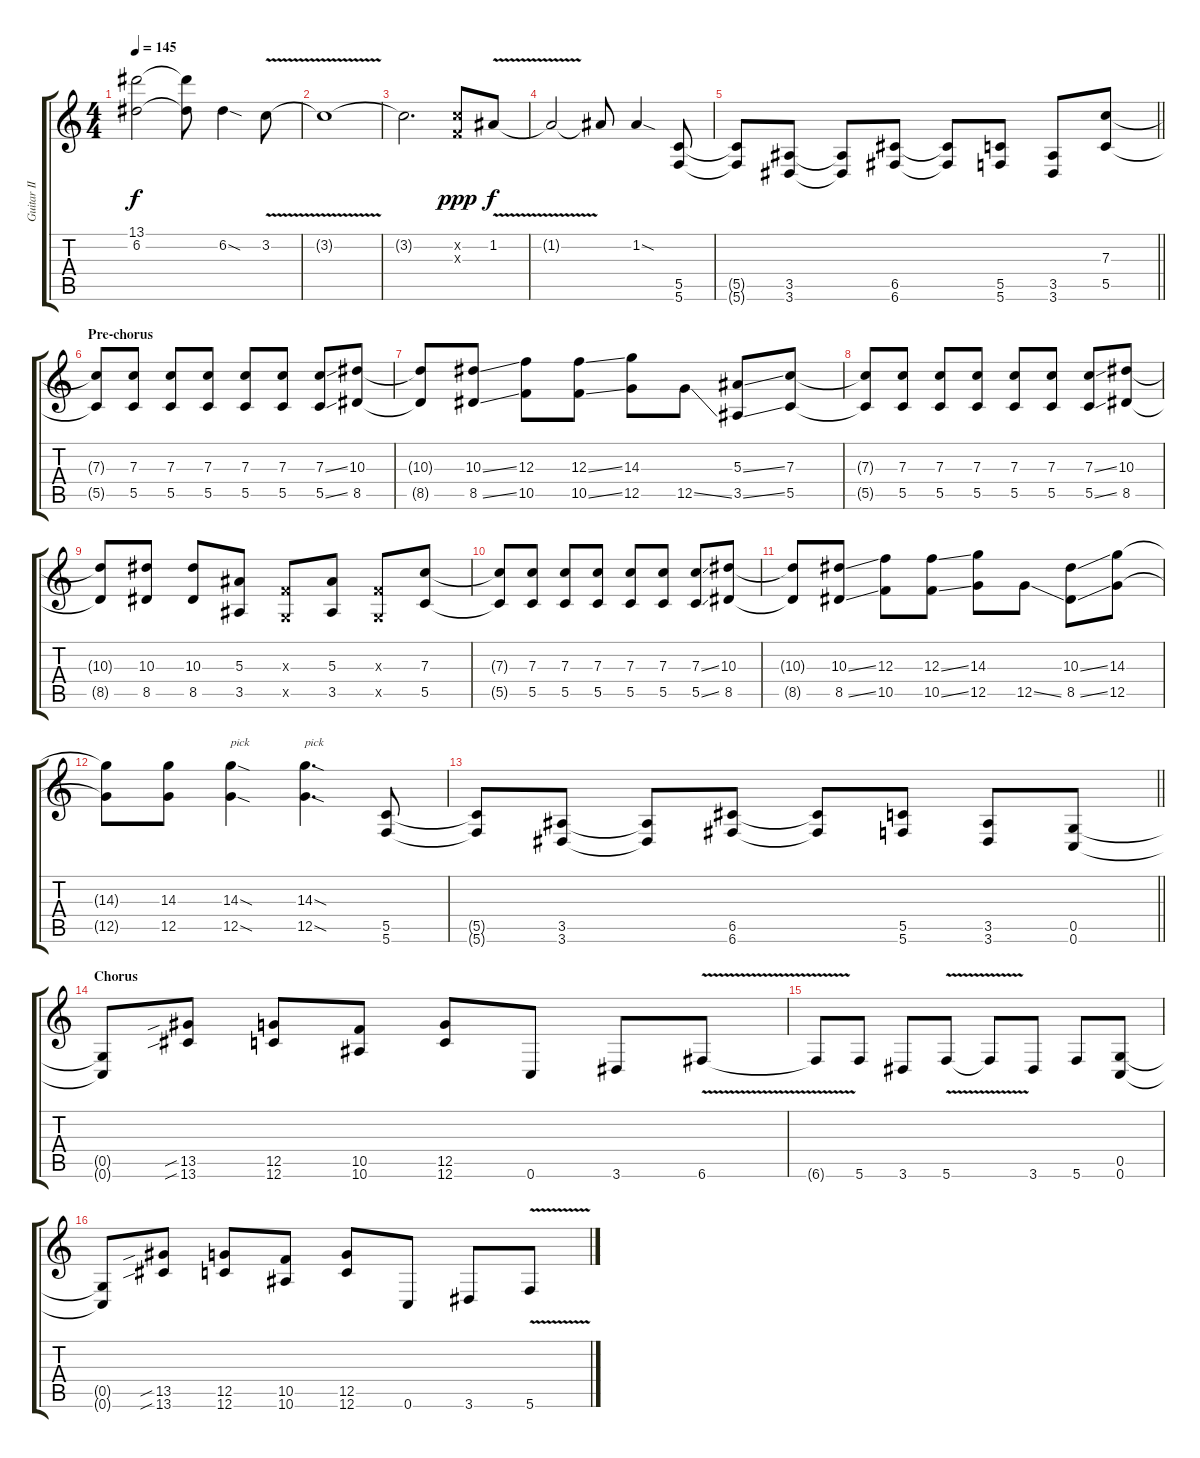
\track ("Guitar II" "Guitar II") {instrument distortionguitar}
\staff {score tabs}
\tuning (D4 A3 F3 C3 G2 C2) {hide}
\ts (4 4)
\tempo 145
\clef g2
\ks c
(13.1{t} 6.2{t}).2{dy f} (13.1{t} 6.2{t}).8 6.2{sod}.4{instrument guitarharmonics} 3.2{v}.8{instrument distortionguitar} |
3.2{t}.1 |
3.2{t}.2{d} (3.2{x} 0.3{x}).8{dy ppp} 1.2{v}.8{dy f} |
1.2{t}.2 1.2{t}.8 1.2{sod}.4{instrument guitarharmonics} (5.5 5.6).8{instrument distortionguitar} |
\barLineRight lightlight
(5.5{t} 5.6{t}).8 (3.5 3.6).8 (3.5{t} 3.6{t}).8 (6.5 6.6).8 (6.5{t} 6.6{t}).8 (5.5 5.6).8 (3.5 3.6).8 (7.3 5.5).8 |
\section ("" "Pre-chorus")
(7.3{t} 5.5{t}).8 (7.3 5.5).8 (7.3 5.5).8 (7.3 5.5).8 (7.3 5.5).8 (7.3 5.5).8 (7.3{ss} 5.5{ss}).8 (10.3 8.5).8 |
(10.3{t} 8.5{t}).8 (10.3{ss} 8.5{ss}).8 (12.3 10.5).8 (12.3{ss} 10.5{ss}).8 (14.3 12.5).8 12.5{ss}.8 (5.3{ss} 3.5{ss}).8 (7.3 5.5).8 |
(7.3{t} 5.5{t}).8 (7.3 5.5).8 (7.3 5.5).8 (7.3 5.5).8 (7.3 5.5).8 (7.3 5.5).8 (7.3{ss} 5.5{ss}).8 (10.3 8.5).8 |
(10.3{t} 8.5{t}).8 (10.3 8.5).8 (10.3 8.5).8 (5.3 3.5).8 (0.3{x} 0.5{x}).8 (5.3 3.5).8 (0.3{x} 0.5{x}).8 (7.3 5.5).8 |
(7.3{t} 5.5{t}).8 (7.3 5.5).8 (7.3 5.5).8 (7.3 5.5).8 (7.3 5.5).8 (7.3 5.5).8 (7.3{ss} 5.5{ss}).8 (10.3 8.5).8 |
(10.3{t} 8.5{t}).8 (10.3{ss} 8.5{ss}).8 (12.3 10.5).8 (12.3{ss} 10.5{ss}).8 (14.3 12.5).8 12.5{ss}.8 (10.3{ss} 8.5{ss}).8 (14.3 12.5).8 |
(14.3{t} 12.5{t}).8 (14.3 12.5).8 (14.3{sod} 12.5{sod}).4{txt "pick" instrument guitarharmonics} (14.3{sod} 12.5{sod}).4{d txt "pick" instrument guitarharmonics} (5.5 5.6).8{instrument distortionguitar} |
\barLineRight lightlight
(5.5{t} 5.6{t}).8 (3.5 3.6).8 (3.5{t} 3.6{t}).8 (6.5 6.6).8 (6.5{t} 6.6{t}).8 (5.5 5.6).8 (3.5 3.6).8 (0.5 0.6).8 |
\section ("" "Chorus")
(0.5{t} 0.6{t}).8 (13.5{sib} 13.6{sib}).8 (12.5 12.6).8 (10.5 10.6).8 (12.5 12.6).8 0.6.8 3.6.8 6.6{v}.8 |
6.6{t}.8 5.6.8 3.6.8 5.6{v}.8 5.6{t}.8 3.6.8 5.6.8 (0.5 0.6).8 |
(0.5{t} 0.6{t}).8 (13.5{sib} 13.6{sib}).8 (12.5 12.6).8 (10.5 10.6).8 (12.5 12.6).8 0.6.8 3.6.8 5.6{v}.8
